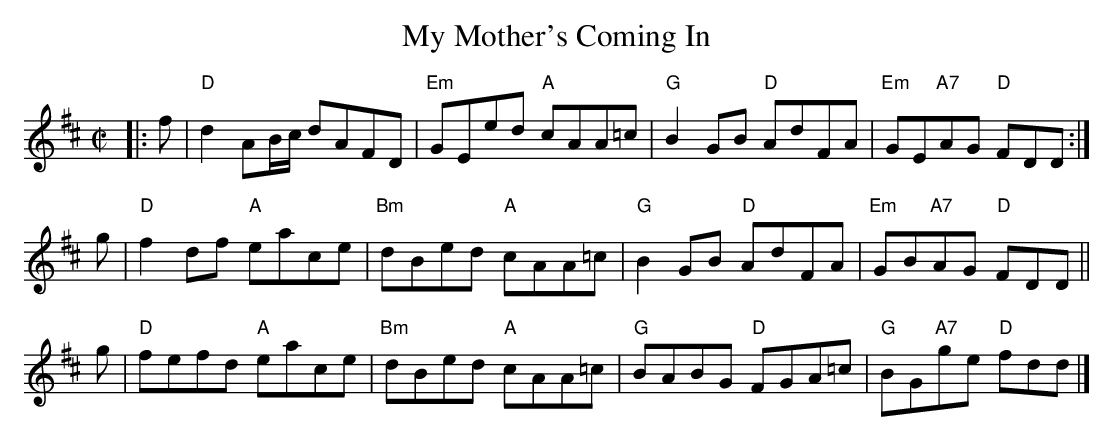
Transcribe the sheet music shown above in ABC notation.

X:1
T: My Mother's Coming In
M: C|
L: 1/8
K: D
|: f \
| "D"d2 AB/c/ dAFD | "Em"GEed "A"cAA=c | "G"B2GB "D"AdFA | "Em"GE"A7"AG "D"FDD :|
g \
| "D"f2df "A"eace | "Bm"dBed "A"cAA=c | "G"B2GB "D"AdFA | "Em"GB"A7"AG "D"FDD ||
g \
| "D"fefd "A"eace | "Bm"dBed "A"cAA=c | "G"BABG "D"FGA=c | "G"BG"A7"ge "D"fdd |]
